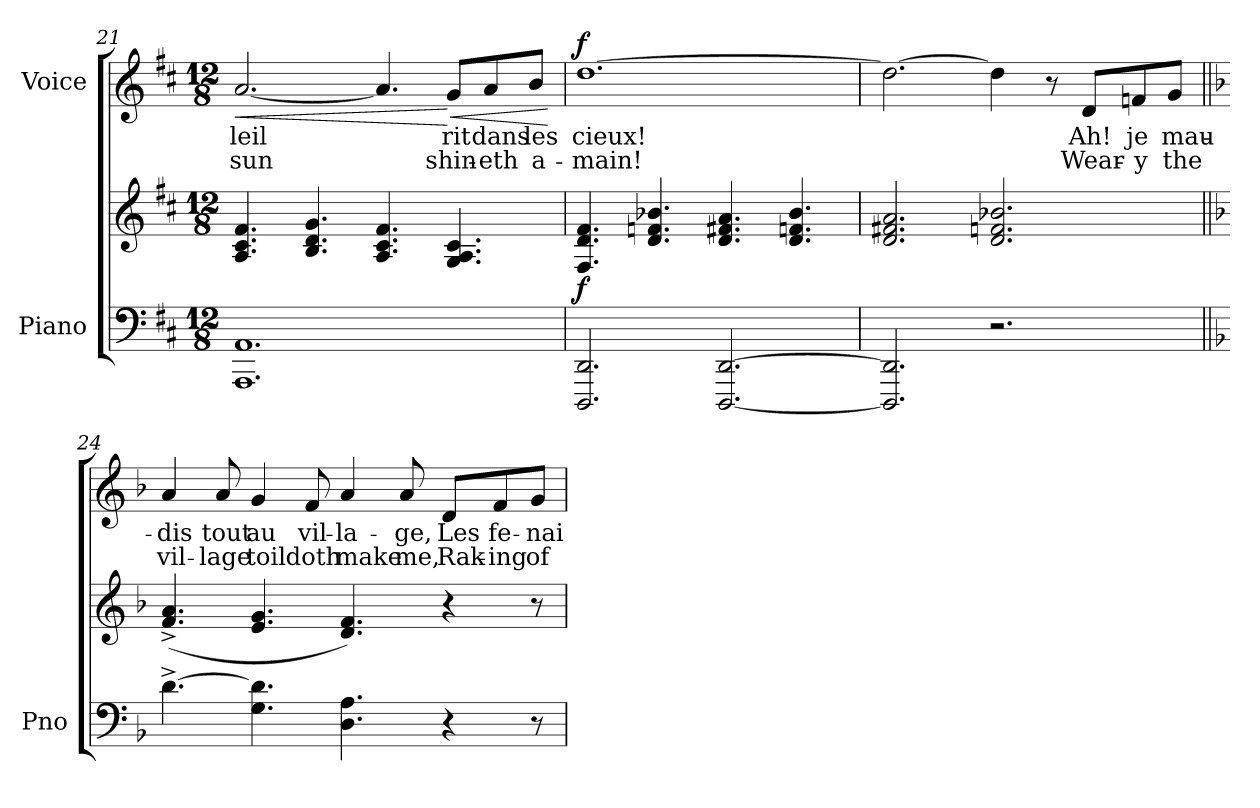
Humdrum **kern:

**kern	**kern	**dynam	**kern	**text	**text	**dynam
*part2	*part2	*part2	*part1	*part1	*part1	*part1
*staff3	*staff2	*staff2/3	*staff1	*staff1	*staff1	*staff1
*I"Piano	*	*	*I"Voice	*	*	*
*I'Pno	*	*	*	*	*	*
*clefF4	*clefG2	*	*clefG2	*	*	*
*k[f#c#]	*k[f#c#]	*	*k[f#c#]	*	*	*
*M12/8	*M12/8	*	*M12/8	*	*	*
=21	=21	=21	=21	=21	=21	=21
!	!	!	!	!	!	!LO:HP:b
1.AAA 1.AA	4.A/ 4.c#/ 4.f#/	.	[2.a/	-leil	sun	<
.	4.B/ 4.d/ 4.g/	.	.	.	.	.
.	4.A/ 4.c#/ 4.f#/	.	4.a/]	.	.	.
!	!	!	!	!	!	!LO:HP:n=1:b
.	4.G/ 4.A/ 4.c#/	.	8g/L	rit	shin-	[ <
.	.	.	8a/	dans	-eth	.
.	.	.	8b/J	les	a-	.
.	.	.	.	.	.	[
=22	=22	=22	=22	=22	=22	=22
!	!	!LO:DY:b	!	!	!	!LO:DY:b
2.DDD/ 2.DD/	4.F#/ 4.d/ 4.f#/	f	[1.dd	cieux!	-main!	f
.	4.d/ 4.fn/ 4.b-X/	.	.	.	.	.
[2.DDD/ [2.DD/	4.d/ 4.f#X/ 4.a/	.	.	.	.	.
.	4.d/ 4.fn/ 4.b-/	.	.	.	.	.
=23	=23	=23	=23	=23	=23	=23
2.DDD/] 2.DD/]	2.d/ 2.f#X/ 2.a/	.	2.dd\_	.	.	.
2.r	2.d/ 2.fn/ 2.b-X/	.	4dd\]	.	.	.
.	.	.	8r	.	.	.
.	.	.	8d/L	Ah!	Wear-	.
.	.	.	8fn/	je	-y	.
.	.	.	8g/J	mau-	the	.
=24||	=24||	=24||	=24||	=24||	=24||	=24||
*k[b-]	*k[b-]	*	*k[b-]	*	*	*
[4.d^\	(4.f/^> 4.a/^>	.	4a/	-dis	vil-	.
.	.	.	8a/	tout	-lage	.
4.G\ 4.d\]	4.e/ 4.g/	.	4g/	au	toil	.
.	.	.	8f/	vil-	doth	.
4.D\ 4.A\	4.d/ 4.f/)	.	4a/	-la-	make	.
.	.	.	8a/	-ge,	me,	.
4r	4r	.	8d/L	Les	Rak-	.
.	.	.	8f/	fe-	-ing	.
8r	8r	.	8g/J	-nai-	of	.
=	=	=	=	=	=	=
*-	*-	*-	*-	*-	*-	*-
